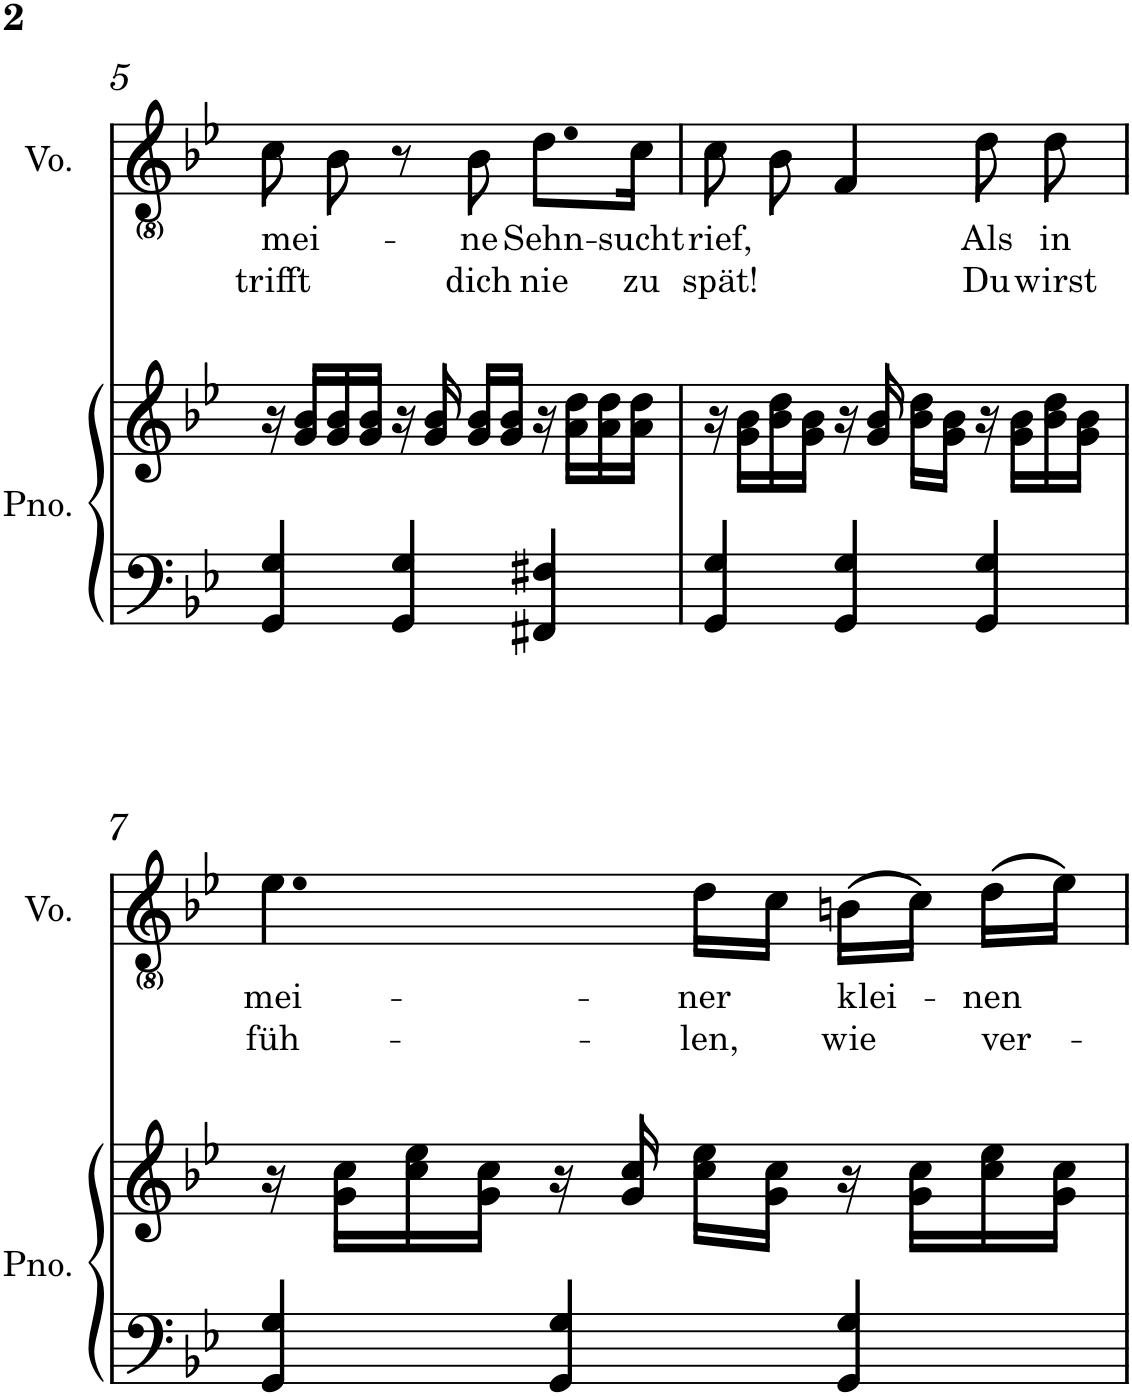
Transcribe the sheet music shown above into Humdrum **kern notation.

**kern	**kern	**kern	**text	**text
*part2	*part2	*part1	*part1	*part1
*staff3	*staff2	*staff1	*staff1	*staff1
*I"Piano	*	*I"Voice	*	*
*I'Pno.	*	*I'Vo.	*	*
!!LO:PB:g=z
*clefF4	*clefG2	*clefG2	*	*
*k[b-e-]	*k[b-e-]	*k[b-e-]	*	*
*M6/8	*M6/8	*M6/8	*	*
=5	=5	=5	=5	=5
!	!	!	!LO:LY:b	!LO:LY:b
4GG/ 4G/	16r	8cc\	mei-	trifft
.	16g/ 16b-/LL	.	.	.
.	16g/ 16b-/	8b-\	.	.
.	16g/ 16b-/JJ	.	.	.
4GG/ 4G/	16r	8r	.	.
.	16g/ 16b-/	.	.	.
!	!	!	!LO:LY:b	!LO:LY:b
.	16g/ 16b-/LL	8b-\	-ne	dich
.	16g/ 16b-/JJ	.	.	.
!	!	!	!LO:LY:b	!LO:LY:b
4FF#X/ 4F#X/	16r	8.dd\L	Sehn-	nie
.	16a\ 16dd\LL	.	.	.
.	16a\ 16dd\	.	.	.
!	!	!	!LO:LY:b	!LO:LY:b
.	16a\ 16dd\JJ	16cc\Jk	-sucht	zu
=6	=6	=6	=6	=6
!	!	!	!LO:LY:b	!LO:LY:b
4GG/ 4G/	16r	8cc\	rief,	spät!
.	16g\ 16b-\LL	.	.	.
.	16b-\ 16dd\	8b-\	.	.
.	16g\ 16b-\JJ	.	.	.
4GG/ 4G/	16r	4f/	.	.
.	16g/ 16b-/	.	.	.
.	16b-\ 16dd\LL	.	.	.
.	16g\ 16b-\JJ	.	.	.
!	!	!	!LO:LY:b	!LO:LY:b
4GG/ 4G/	16r	8dd\	Als	Du
.	16g\ 16b-\LL	.	.	.
!	!	!	!LO:LY:b	!LO:LY:b
.	16b-\ 16dd\	8dd\	in	wirst
.	16g\ 16b-\JJ	.	.	.
!!LO:LB:g=z
=7	=7	=7	=7	=7
!	!	!	!LO:LY:b	!LO:LY:b
4GG/ 4G/	16r	4.ee-\	mei-	füh-
.	16g\ 16cc\LL	.	.	.
.	16cc\ 16ee-\	.	.	.
.	16g\ 16cc\JJ	.	.	.
4GG/ 4G/	16r	.	.	.
.	16g/ 16cc/	.	.	.
!	!	!	!LO:LY:b	!LO:LY:b
.	16cc\ 16ee-\LL	16dd\LL	-ner	-len,
.	16g\ 16cc\JJ	16cc\JJ	.	.
!	!	!	!LO:LY:b	!LO:LY:b
4GG/ 4G/	16r	(16bn\LL	klei-	wie
.	16g\ 16cc\LL	16cc\JJ)	.	.
!	!	!	!LO:LY:b	!LO:LY:b
.	16cc\ 16ee-\	(16dd\LL	-nen	ver-
.	16g\ 16cc\JJ	16ee-\JJ)	.	.
=	=	=	=	=
*-	*-	*-	*-	*-
